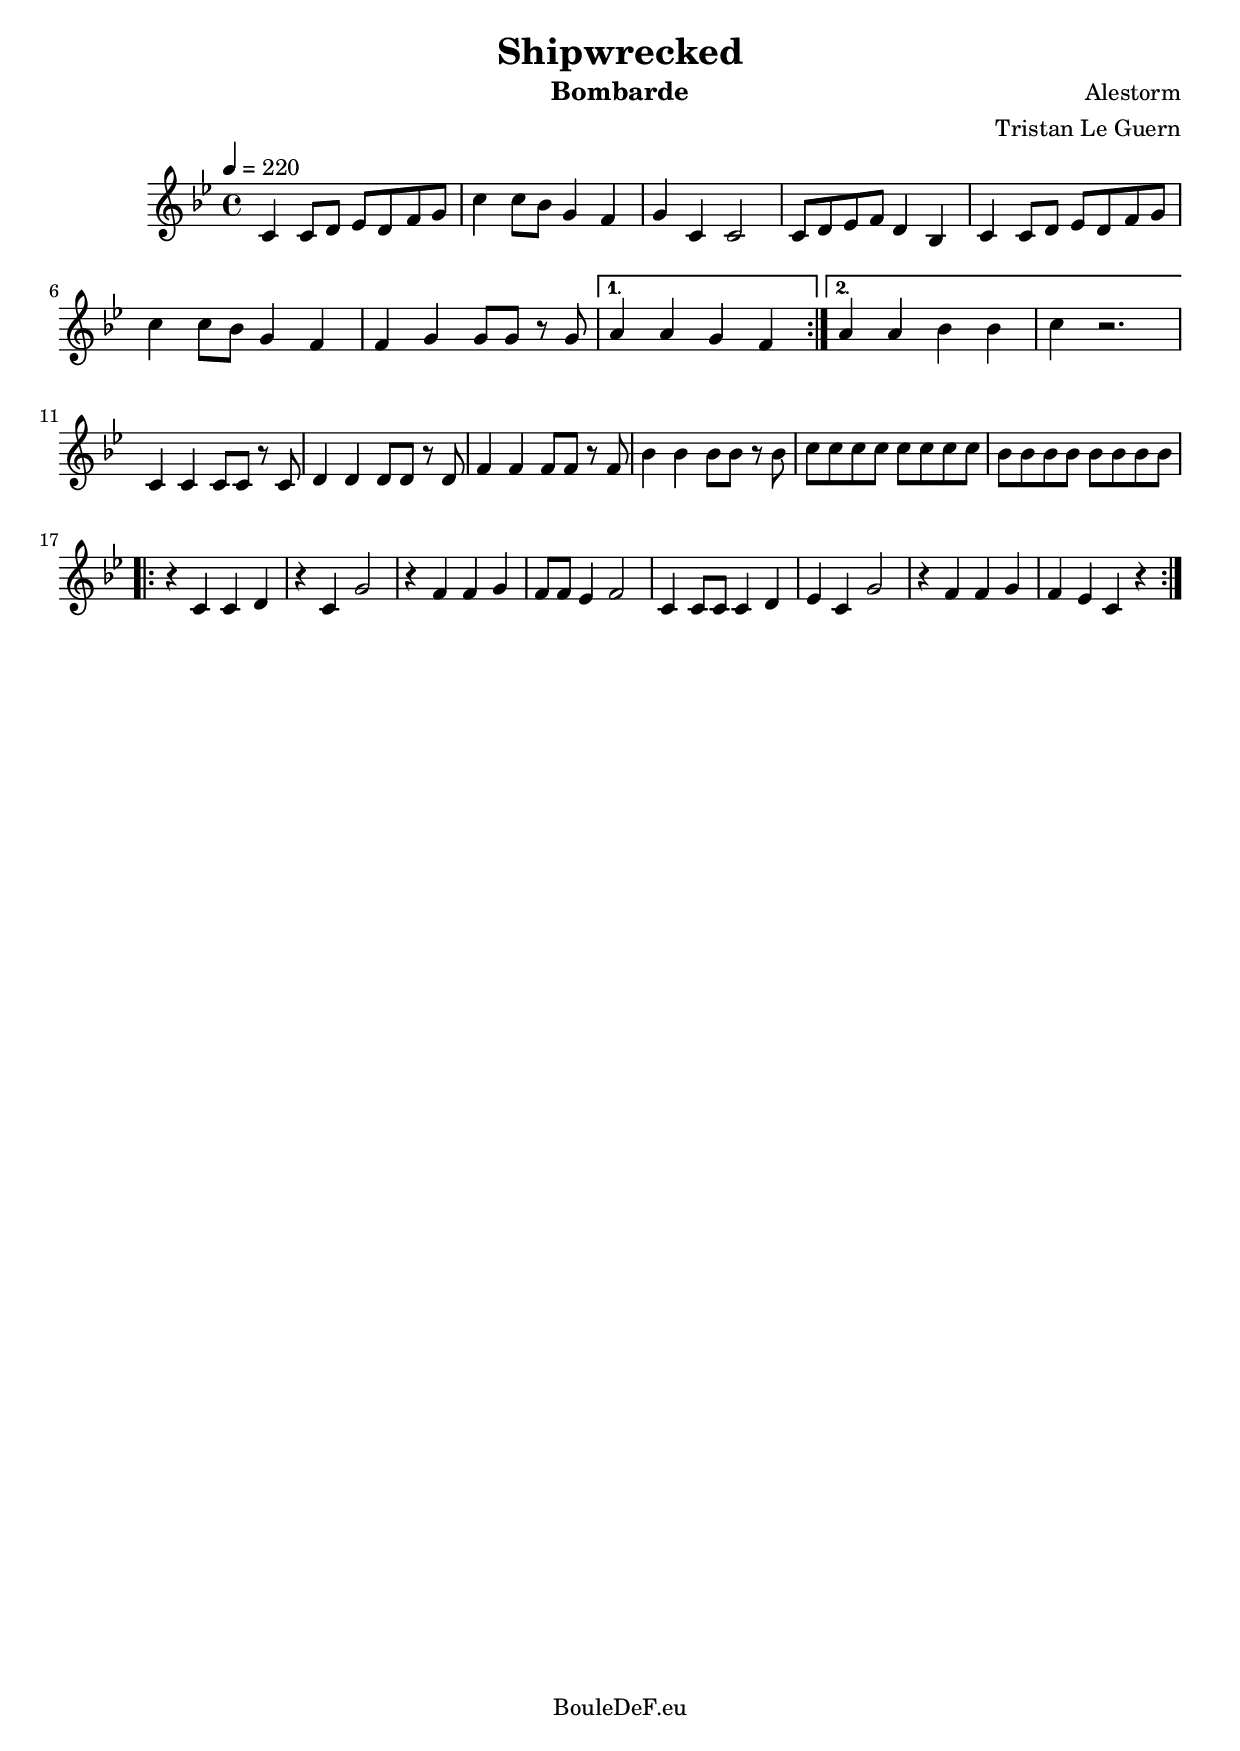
\version "2.14.2"
\include "italiano.ly"

\header {
	title = "Shipwrecked"
	composer = "Alestorm"
	arranger = "Tristan Le Guern"
	instrument = "Bombarde"
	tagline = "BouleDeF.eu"
}

melody = \relative si {
	\repeat volta 2 {
	do4 do8 re mib re fa sol
	| do4 do8 sib sol4 fa
	| sol do, do2
	| do8 re mib fa re4 sib
	| do do8 re mib re fa sol
	| do4 do8 sib sol4 fa
	| fa sol sol8 sol r8 sol
	}
	\alternative {
		{| la4 la sol fa}
		{| la4 la sib sib | do r2.}
	}
	\break
}

prechorus = \relative si {
	do4 do do8 do r do
	| re4 re re8 re r re
	| fa4 fa fa8 fa r fa
	| sib4 sib sib8 sib r sib
	| do8 do do do do do do do
	| sib8 sib sib sib sib sib sib sib
	\break
}

chorus = \relative si {
	\repeat volta 2 {
		r4 do do re
		| r do sol'2
		| r4 fa fa sol
		| fa8 fa mib4 fa2
		| do4 do8 do do4 re
		| mib do sol'2
		| r4 fa fa sol
		| fa mib do r
	}
}

\score {
	\new Staff \relative si {
		\clef treble
		\key sib \major
		\time 4/4
		\tempo 4 = 220

		\melody
		\prechorus
		\chorus
	}
}
